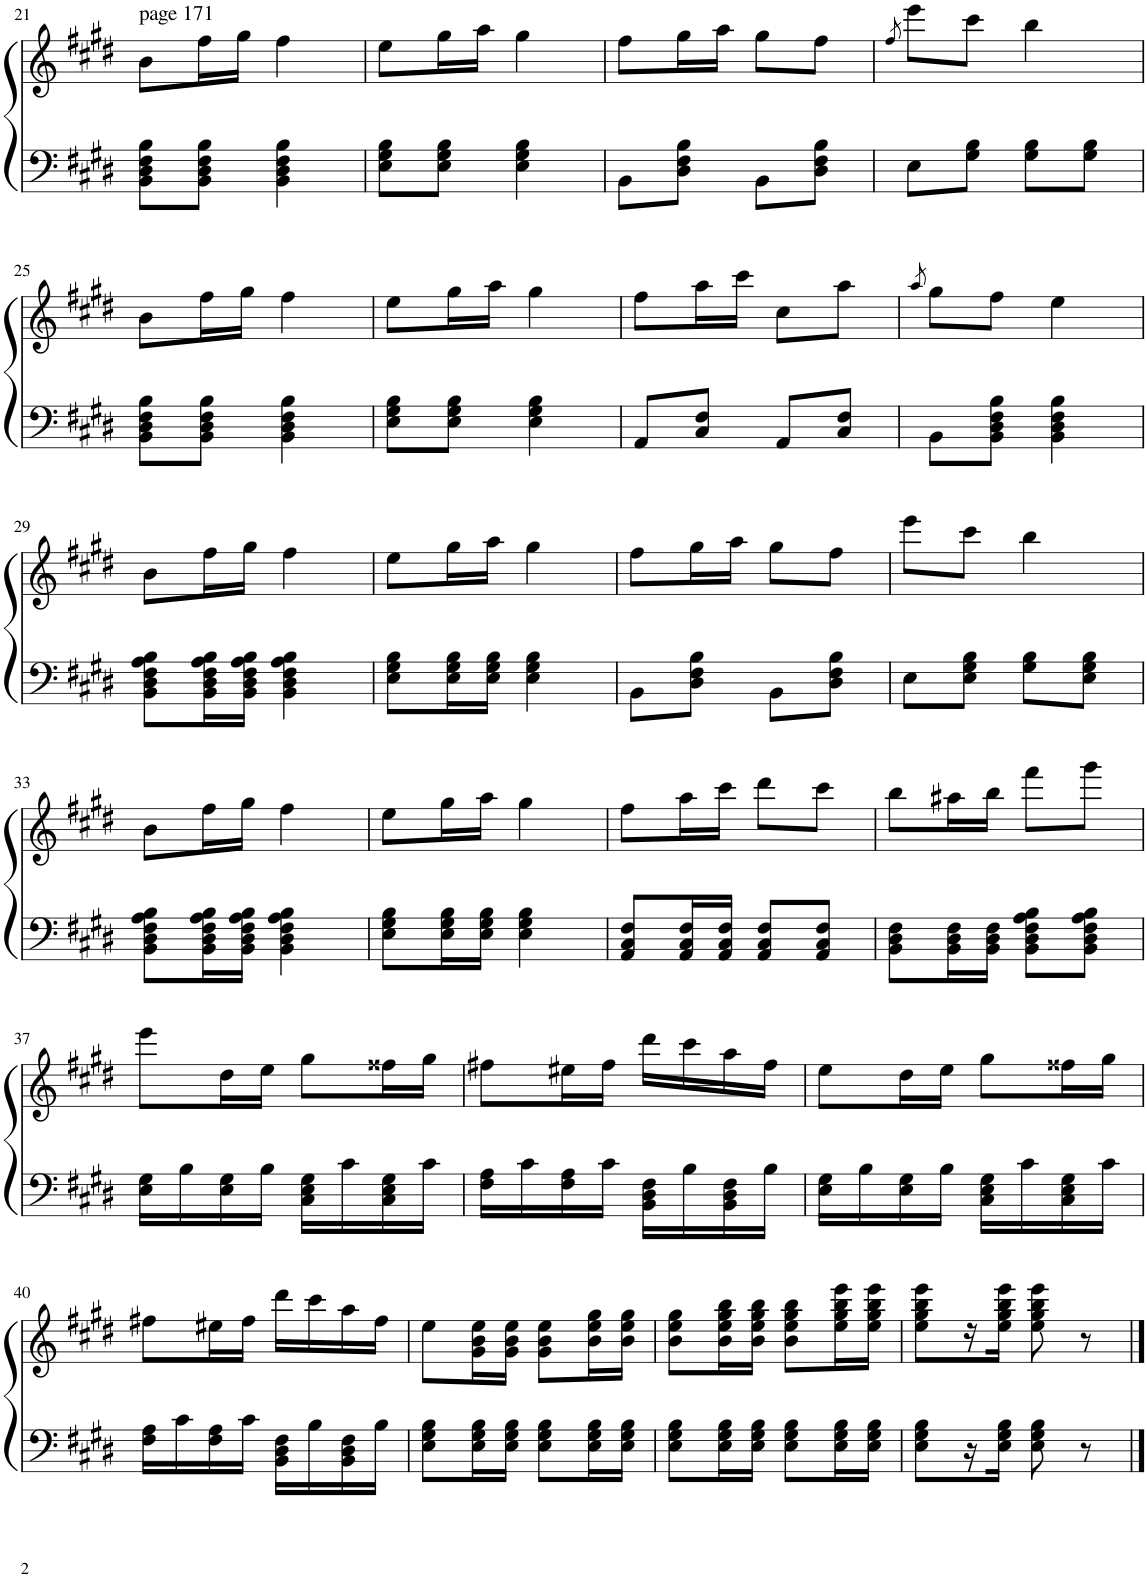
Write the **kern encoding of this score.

**kern	**kern
*part2	*part1
*staff2	*staff1
*I"Piano	*I"Piano
!!LO:PB:g=z
*clefF4	*clefG2
*k[f#c#g#d#]	*k[f#c#g#d#]
*M2/4	*M2/4
=21	=21
!	!LO:TX:a:t=page 171
8BB\ 8D#\ 8F#\ 8B\L	8b\L
8BB\ 8D#\ 8F#\ 8B\J	16ff#\L
.	16gg#\JJ
4BB\ 4D#\ 4F#\ 4B\	4ff#\
=22	=22
8E\ 8G#\ 8B\L	8ee\L
8E\ 8G#\ 8B\J	16gg#\L
.	16aa\JJ
4E\ 4G#\ 4B\	4gg#\
=23	=23
8BB\L	8ff#\L
8D#\ 8F#\ 8B\J	16gg#\L
.	16aa\JJ
8BB\L	8gg#\L
8D#\ 8F#\ 8B\J	8ff#\J
=24	=24
.	8qff#/
8E\L	8eee\L
8G#\ 8B\J	8ccc#\J
8G#\ 8B\L	4bb\
8G#\ 8B\J	.
!!LO:LB:g=z
=25	=25
8BB\ 8D#\ 8F#\ 8B\L	8b\L
8BB\ 8D#\ 8F#\ 8B\J	16ff#\L
.	16gg#\JJ
4BB\ 4D#\ 4F#\ 4B\	4ff#\
=26	=26
8E\ 8G#\ 8B\L	8ee\L
8E\ 8G#\ 8B\J	16gg#\L
.	16aa\JJ
4E\ 4G#\ 4B\	4gg#\
=27	=27
8AA/L	8ff#\L
8C#/ 8F#/J	16aa\L
.	16ccc#\JJ
8AA/L	8cc#\L
8C#/ 8F#/J	8aa\J
=28	=28
.	8qaa/
8BB\L	8gg#\L
8BB\ 8D#\ 8F#\ 8B\J	8ff#\J
4BB\ 4D#\ 4F#\ 4B\	4ee\
!!LO:LB:g=z
=29	=29
8BB\ 8D#\ 8F#\ 8A\ 8B\L	8b\L
16BB\ 16D#\ 16F#\ 16A\ 16B\L	16ff#\L
16BB\ 16D#\ 16F#\ 16A\ 16B\JJ	16gg#\JJ
4BB\ 4D#\ 4F#\ 4A\ 4B\	4ff#\
=30	=30
8E\ 8G#\ 8B\L	8ee\L
16E\ 16G#\ 16B\L	16gg#\L
16E\ 16G#\ 16B\JJ	16aa\JJ
4E\ 4G#\ 4B\	4gg#\
=31	=31
8BB\L	8ff#\L
8D#\ 8F#\ 8B\J	16gg#\L
.	16aa\JJ
8BB\L	8gg#\L
8D#\ 8F#\ 8B\J	8ff#\J
=32	=32
8E\L	8eee\L
8E\ 8G#\ 8B\J	8ccc#\J
8G#\ 8B\L	4bb\
8E\ 8G#\ 8B\J	.
!!LO:LB:g=z
=33	=33
8BB\ 8D#\ 8F#\ 8A\ 8B\L	8b\L
16BB\ 16D#\ 16F#\ 16A\ 16B\L	16ff#\L
16BB\ 16D#\ 16F#\ 16A\ 16B\JJ	16gg#\JJ
4BB\ 4D#\ 4F#\ 4A\ 4B\	4ff#\
=34	=34
8E\ 8G#\ 8B\L	8ee\L
16E\ 16G#\ 16B\L	16gg#\L
16E\ 16G#\ 16B\JJ	16aa\JJ
4E\ 4G#\ 4B\	4gg#\
=35	=35
8AA/ 8C#/ 8F#/L	8ff#\L
16AA/ 16C#/ 16F#/L	16aa\L
16AA/ 16C#/ 16F#/JJ	16ccc#\JJ
8AA/ 8C#/ 8F#/L	8ddd#\L
8AA/ 8C#/ 8F#/J	8ccc#\J
=36	=36
8BB\ 8D#\ 8F#\L	8bb\L
16BB\ 16D#\ 16F#\L	16aa#X\L
16BB\ 16D#\ 16F#\JJ	16bb\JJ
8BB\ 8D#\ 8F#\ 8A\ 8B\L	8fff#\L
8BB\ 8D#\ 8F#\ 8A\ 8B\J	8ggg#\J
!!LO:LB:g=z
=37	=37
16E\ 16G#\LL	8eee\L
16B\	.
16E\ 16G#\	16dd#\L
16B\JJ	16ee\JJ
16C#\ 16E\ 16G#\LL	8gg#\L
16c#\	.
16C#\ 16E\ 16G#\	16ff##X\L
16c#\JJ	16gg#\JJ
=38	=38
16F#\ 16A\LL	8ff#X\L
16c#\	.
16F#\ 16A\	16ee#X\L
16c#\JJ	16ff#\JJ
16BB\ 16D#\ 16F#\LL	16ddd#\LL
16B\	16ccc#\
16BB\ 16D#\ 16F#\	16aa\
16B\JJ	16ff#\JJ
=39	=39
16E\ 16G#\LL	8ee\L
16B\	.
16E\ 16G#\	16dd#\L
16B\JJ	16ee\JJ
16C#\ 16E\ 16G#\LL	8gg#\L
16c#\	.
16C#\ 16E\ 16G#\	16ff##X\L
16c#\JJ	16gg#\JJ
!!LO:LB:g=z
=40	=40
16F#\ 16A\LL	8ff#X\L
16c#\	.
16F#\ 16A\	16ee#X\L
16c#\JJ	16ff#\JJ
16BB\ 16D#\ 16F#\LL	16ddd#\LL
16B\	16ccc#\
16BB\ 16D#\ 16F#\	16aa\
16B\JJ	16ff#\JJ
=41	=41
8E\ 8G#\ 8B\L	8ee\L
16E\ 16G#\ 16B\L	16g#\ 16b\ 16ee\L
16E\ 16G#\ 16B\JJ	16g#\ 16b\ 16ee\JJ
8E\ 8G#\ 8B\L	8g#\ 8b\ 8ee\L
16E\ 16G#\ 16B\L	16b\ 16ee\ 16gg#\L
16E\ 16G#\ 16B\JJ	16b\ 16ee\ 16gg#\JJ
=42	=42
8E\ 8G#\ 8B\L	8b\ 8ee\ 8gg#\L
16E\ 16G#\ 16B\L	16b\ 16ee\ 16gg#\ 16bb\L
16E\ 16G#\ 16B\JJ	16b\ 16ee\ 16gg#\ 16bb\JJ
8E\ 8G#\ 8B\L	8b\ 8ee\ 8gg#\ 8bb\L
16E\ 16G#\ 16B\L	16ee\ 16gg#\ 16bb\ 16eee\L
16E\ 16G#\ 16B\JJ	16ee\ 16gg#\ 16bb\ 16eee\JJ
=43	=43
8E\ 8G#\ 8B\L	8ee\ 8gg#\ 8bb\ 8eee\L
16r	16r
16E\ 16G#\ 16B\JJ	16ee\ 16gg#\ 16bb\ 16eee\JJ
8E\ 8G#\ 8B\	8ee\ 8gg#\ 8bb\ 8eee\
8r	8r
==	==
*-	*-
